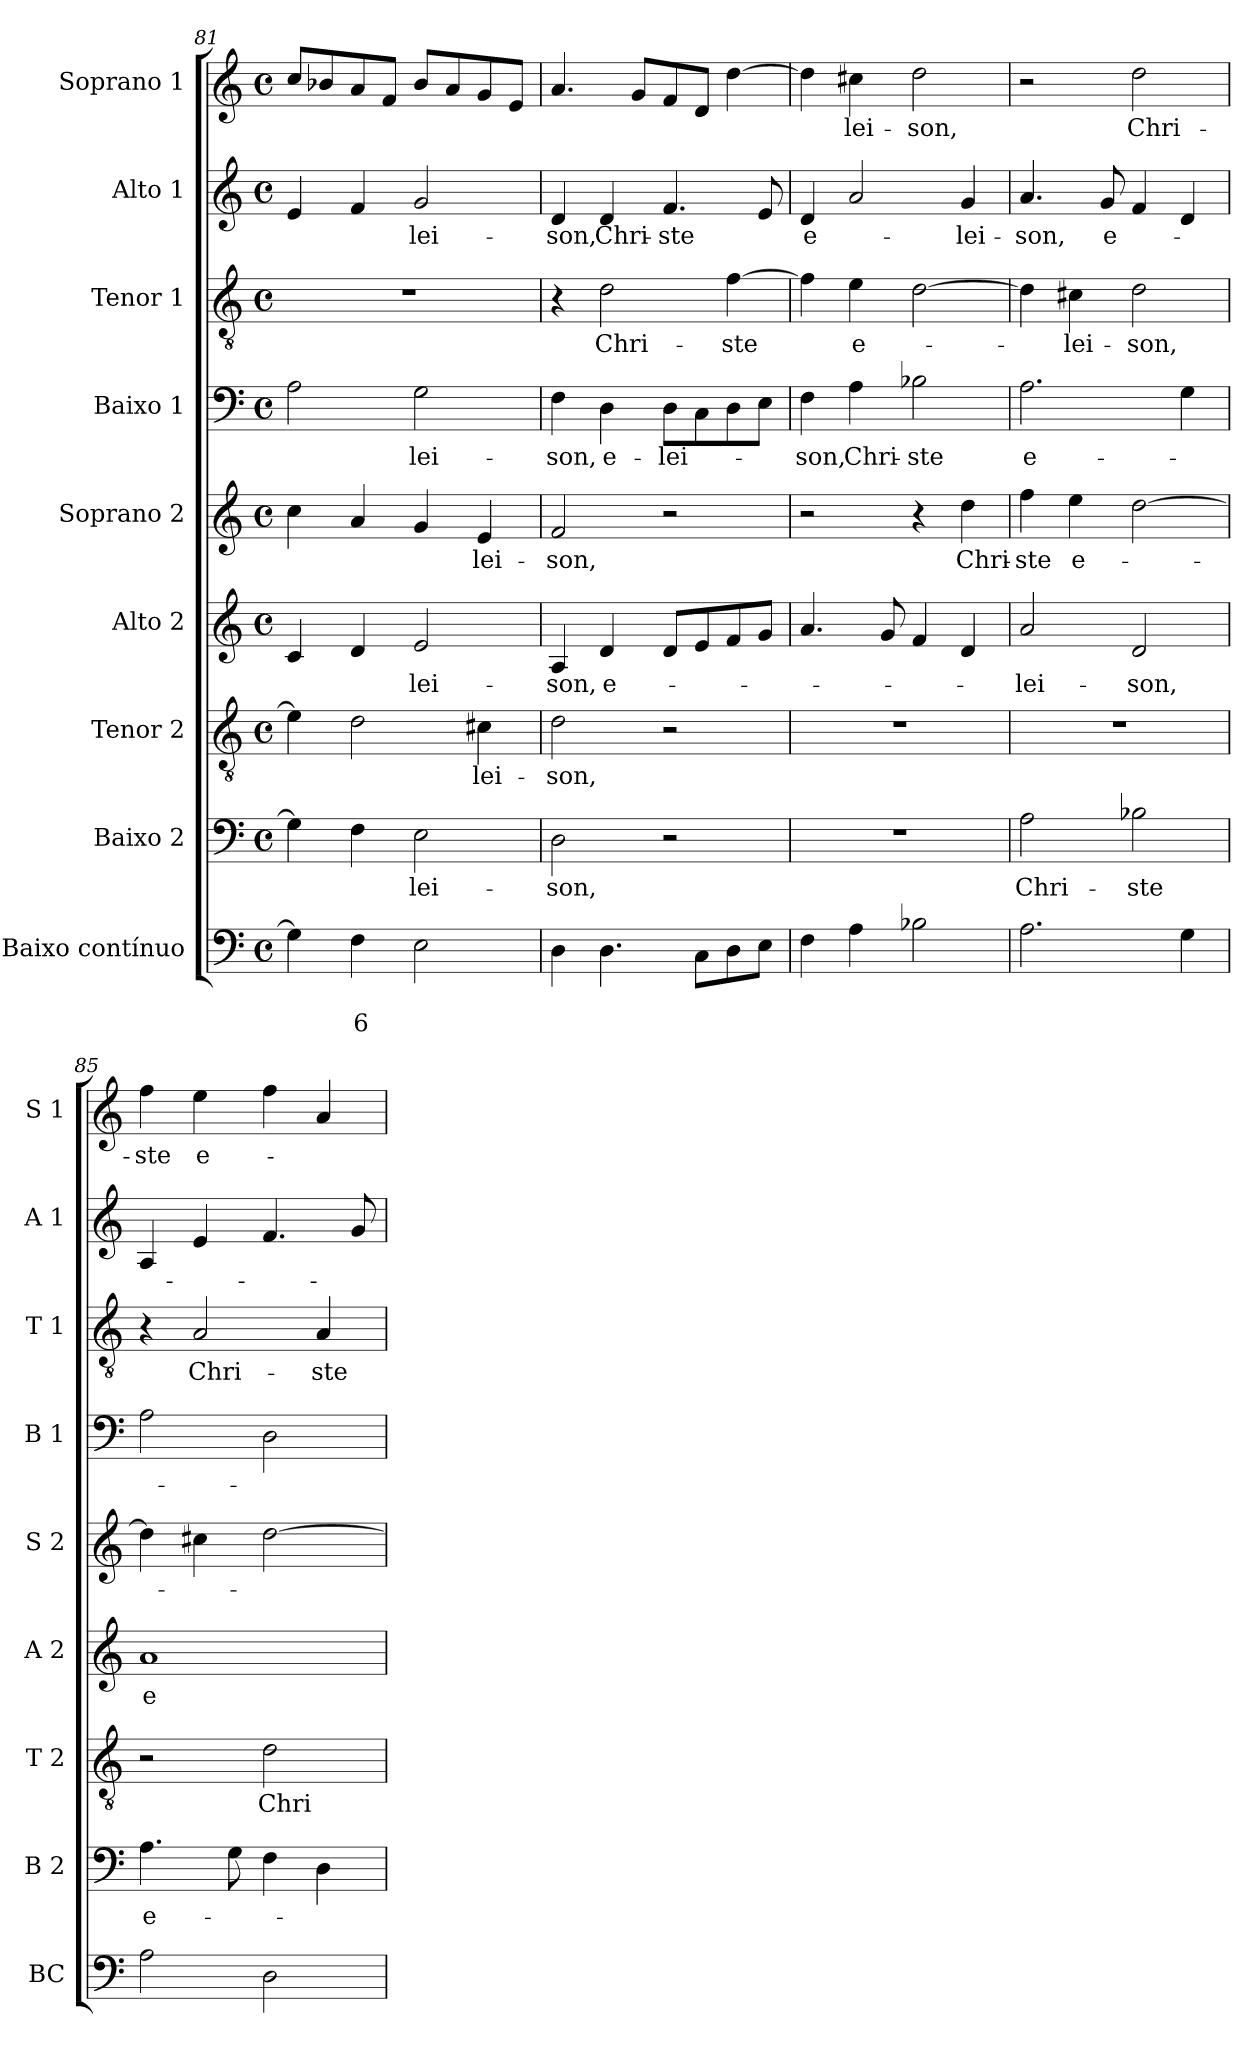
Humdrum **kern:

**kern	**text	**text	**kern	**text	**kern	**text	**kern	**text	**kern	**text	**kern	**text	**kern	**text	**kern	**text	**kern	**text
*part9	*part9	*part9	*part8	*part8	*part7	*part7	*part6	*part6	*part5	*part5	*part4	*part4	*part3	*part3	*part2	*part2	*part1	*part1
*staff9	*staff9	*staff9	*staff8	*staff8	*staff7	*staff7	*staff6	*staff6	*staff5	*staff5	*staff4	*staff4	*staff3	*staff3	*staff2	*staff2	*staff1	*staff1
*I"Baixo contínuo	*	*	*I"Baixo 2	*	*I"Tenor 2	*	*I"Alto 2	*	*I"Soprano 2	*	*I"Baixo 1	*	*I"Tenor 1	*	*I"Alto 1	*	*I"Soprano 1	*
*I'BC	*	*	*I'B 2	*	*I'T 2	*	*I'A 2	*	*I'S 2	*	*I'B 1	*	*I'T 1	*	*I'A 1	*	*I'S 1	*
!!LO:PB:g=z
*clefF4	*	*	*clefF4	*	*clefGv2	*	*clefG2	*	*clefG2	*	*clefF4	*	*clefGv2	*	*clefG2	*	*clefG2	*
*k[]	*	*	*k[]	*	*k[]	*	*k[]	*	*k[]	*	*k[]	*	*k[]	*	*k[]	*	*k[]	*
*C:	*	*	*C:	*	*C:	*	*C:	*	*C:	*	*C:	*	*C:	*	*C:	*	*C:	*
*M4/4	*	*	*M4/4	*	*M4/4	*	*M4/4	*	*M4/4	*	*M4/4	*	*M4/4	*	*M4/4	*	*M4/4	*
*met(c)	*	*	*met(c)	*	*met(c)	*	*met(c)	*	*met(c)	*	*met(c)	*	*met(c)	*	*met(c)	*	*met(c)	*
=81	=81	=81	=81	=81	=81	=81	=81	=81	=81	=81	=81	=81	=81	=81	=81	=81	=81	=81
*^	*	*	*	*	*	*	*	*	*	*	*	*	*	*	*	*	*	*
4G\]	2ryy	.	.	4G\]	.	4e\]	.	4c/	.	4cc\	.	2A\	.	1r	.	4e/	.	8cc/L	.
.	.	.	.	.	.	.	.	.	.	.	.	.	.	.	.	.	.	8b-X/	.
!	!	!	!LO:LY:b	!	!	!	!	!	!	!	!	!	!	!	!	!	!	!	!
4F\	.	.	6	4F\	.	2d\	.	4d/	.	4a/	.	.	.	.	.	4f/	.	8a/	.
.	.	.	.	.	.	.	.	.	.	.	.	.	.	.	.	.	.	8f/J	.
!	!	!	!	!	!LO:LY:b	!	!	!	!LO:LY:b	!	!	!	!LO:LY:b	!	!	!	!LO:LY:b	!	!
2E\	4ryy	.	.	2E\	-lei-	.	.	2e/	-lei-	4g/	.	2G\	-lei-	.	.	2g/	-lei-	8b-/L	.
.	.	.	.	.	.	.	.	.	.	.	.	.	.	.	.	.	.	8a/	.
!	!	!	!	!	!	!	!LO:LY:b	!	!	!	!LO:LY:b	!	!	!	!	!	!	!	!
.	4ryy	.	.	.	.	4c#X\	-lei-	.	.	4e/	-lei-	.	.	.	.	.	.	8g/	.
.	.	.	.	.	.	.	.	.	.	.	.	.	.	.	.	.	.	8e/J	.
*v	*v	*	*	*	*	*	*	*	*	*	*	*	*	*	*	*	*	*	*
=82	=82	=82	=82	=82	=82	=82	=82	=82	=82	=82	=82	=82	=82	=82	=82	=82	=82	=82
!	!	!	!	!LO:LY:b	!	!LO:LY:b	!	!LO:LY:b	!	!LO:LY:b	!	!LO:LY:b	!	!	!	!LO:LY:b	!	!
4D\	.	.	2D\	-son,	2d\	-son,	4A/	-son,	2f/	-son,	4F\	-son,	4r	.	4d/	-son,	4.a/	.
!	!	!	!	!	!	!	!	!LO:LY:b	!	!	!	!LO:LY:b	!	!LO:LY:b	!	!LO:LY:b	!	!
4.D\	.	.	.	.	.	.	4d/	e-	.	.	4D\	e-	2d\	Chri-	4d/	Chri-	.	.
.	.	.	.	.	.	.	.	.	.	.	.	.	.	.	.	.	8g/L	.
!	!	!	!	!	!	!	!	!	!	!	!	!LO:LY:b	!	!	!	!LO:LY:b	!	!
.	.	.	2r	.	2r	.	8d/L	.	2r	.	8D\L	-lei-	.	.	4.f/	-ste	8f/	.
8C\L	.	.	.	.	.	.	8e/	.	.	.	8C\	.	.	.	.	.	8d/J	.
!	!	!	!	!	!	!	!	!	!	!	!	!	!	!LO:LY:b	!	!	!	!
8D\	.	.	.	.	.	.	8f/	.	.	.	8D\	.	[4f\	-ste	.	.	[4dd\	.
8E\J	.	.	.	.	.	.	8g/J	.	.	.	8E\J	.	.	.	8e/	.	.	.
=83	=83	=83	=83	=83	=83	=83	=83	=83	=83	=83	=83	=83	=83	=83	=83	=83	=83	=83
*^	*	*	*	*	*	*	*	*	*	*	*	*	*	*	*	*	*	*
!	!	!	!	!	!	!	!	!	!	!	!	!	!LO:LY:b	!	!	!	!LO:LY:b	!	!
4F\	4ryy	.	.	1r	.	1r	.	4.a/	.	2r	.	4F\	-son,	4f\]	.	4d/	e-	4dd\]	.
!	!	!	!	!	!	!	!	!	!	!	!	!	!LO:LY:b	!	!LO:LY:b	!	!	!	!LO:LY:b
4A\	4ryy	.	.	.	.	.	.	.	.	.	.	4A\	Chri-	4e\	e-	2a/	.	4cc#X\	-lei-
.	.	.	.	.	.	.	.	8g/	.	.	.	.	.	.	.	.	.	.	.
!	!	!	!	!	!	!	!	!	!	!	!	!	!LO:LY:b	!	!	!	!	!	!LO:LY:b
2B-X\	4ryy	.	.	.	.	.	.	4f/	.	4r	.	2B-X\	-ste	[2d\	.	.	.	2dd\	-son,
!	!	!	!	!	!	!	!	!	!	!	!LO:LY:b	!	!	!	!	!	!LO:LY:b	!	!
.	4ryy	.	.	.	.	.	.	4d/	.	4dd\	Chri-	.	.	.	.	4g/	-lei-	.	.
=84	=84	=84	=84	=84	=84	=84	=84	=84	=84	=84	=84	=84	=84	=84	=84	=84	=84	=84	=84
!	!	!	!	!	!LO:LY:b	!	!	!	!LO:LY:b	!	!LO:LY:b	!	!LO:LY:b	!	!	!	!LO:LY:b	!	!
2.A\	4ryy	.	.	2A\	Chri-	1r	.	2a/	-lei-	4ff\	-ste	2.A\	e-	4d\]	.	4.a/	-son,	2r	.
!	!	!	!	!	!	!	!	!	!	!	!LO:LY:b	!	!	!	!LO:LY:b	!	!	!	!
.	4ryy	.	.	.	.	.	.	.	.	4ee\	e-	.	.	4c#X\	-lei-	.	.	.	.
!	!	!	!	!	!	!	!	!	!	!	!	!	!	!	!	!	!LO:LY:b	!	!
.	.	.	.	.	.	.	.	.	.	.	.	.	.	.	.	8g/	e-	.	.
!	!	!	!	!	!LO:LY:b	!	!	!	!LO:LY:b	!	!	!	!	!	!LO:LY:b	!	!	!	!LO:LY:b
.	4ryy	.	.	2B-X\	-ste	.	.	2d/	-son,	[2dd\	.	.	.	2d\	-son,	4f/	.	2dd\	Chri-
4G\	4ryy	.	.	.	.	.	.	.	.	.	.	4G\	.	.	.	4d/	.	.	.
=85	=85	=85	=85	=85	=85	=85	=85	=85	=85	=85	=85	=85	=85	=85	=85	=85	=85	=85	=85
!	!	!	!	!	!LO:LY:b	!	!	!	!LO:LY:b	!	!	!	!	!	!	!	!	!	!LO:LY:b
2A\	4ryy	.	.	4.A\	e-	2r	.	1a	e-	4dd\]	.	2A\	.	4r	.	4A/	.	4ff\	-ste
!	!	!	!	!	!	!	!	!	!	!	!	!	!	!	!LO:LY:b	!	!	!	!LO:LY:b
.	4ryy	.	.	.	.	.	.	.	.	4cc#X\	.	.	.	2A/	Chri-	4e/	.	4ee\	e-
.	.	.	.	8G\	.	.	.	.	.	.	.	.	.	.	.	.	.	.	.
!	!	!	!	!	!	!	!LO:LY:b	!	!	!	!	!	!	!	!	!	!	!	!
2D\	2ryy	.	.	4F\	.	2d\	Chri-	.	.	[2dd\	.	2D\	.	.	.	4.f/	.	4ff\	.
!	!	!	!	!	!	!	!	!	!	!	!	!	!	!	!LO:LY:b	!	!	!	!
.	.	.	.	4D\	.	.	.	.	.	.	.	.	.	4A/	-ste	.	.	4a/	.
.	.	.	.	.	.	.	.	.	.	.	.	.	.	.	.	8g/	.	.	.
*v	*v	*	*	*	*	*	*	*	*	*	*	*	*	*	*	*	*	*	*
=	=	=	=	=	=	=	=	=	=	=	=	=	=	=	=	=	=	=
*-	*-	*-	*-	*-	*-	*-	*-	*-	*-	*-	*-	*-	*-	*-	*-	*-	*-	*-
